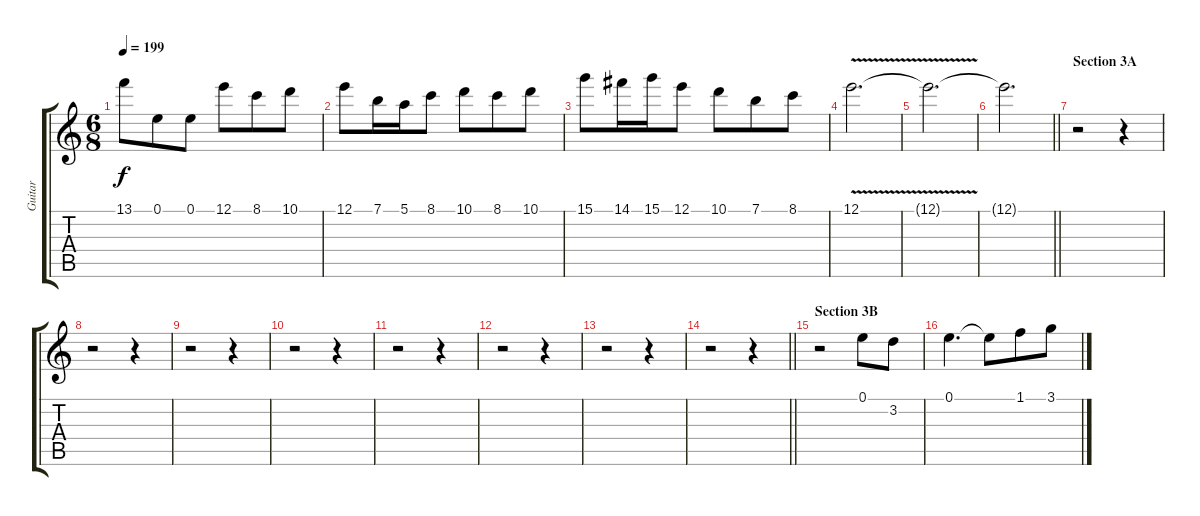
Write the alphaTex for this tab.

\track ("Guitar" "Guitar") {instrument distortionguitar}
\staff {score tabs}
\tuning (E4 B3 G3 D3 A2 E2) {hide}
\ts (6 8)
\tempo 199
\clef g2
\ks c
13.1.8{dy f} 0.1.8 0.1.8 12.1.8 8.1.8 10.1.8 |
12.1.8 7.1.16 5.1.16 8.1.8 10.1.8 8.1.8 10.1.8 |
15.1.8 14.1.16 15.1.16 12.1.8 10.1.8 7.1.8 8.1.8 |
12.1{v}.2{d} |
12.1{t}.2{d} |
\barLineRight lightlight
12.1{t}.2{d} |
\section ("" "Section 3A")
r.2 r.4 |
r.2 r.4 |
r.2 r.4 |
r.2 r.4 |
r.2 r.4 |
r.2 r.4 |
r.2 r.4 |
\barLineRight lightlight
r.2 r.4 |
\section ("" "Section 3B")
r.2 0.1.8 3.2.8 |
0.1.4{d} 0.1{t}.8 1.1.8 3.1.8
